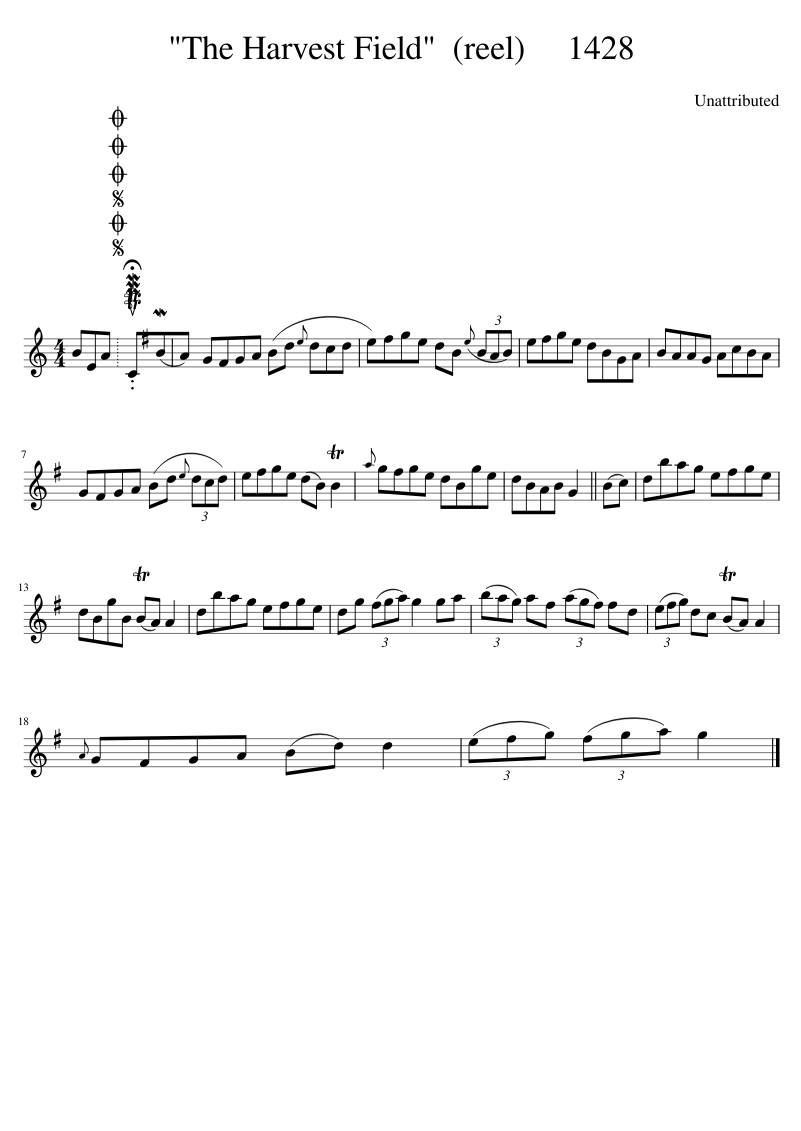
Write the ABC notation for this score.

X:1
L:1/8
M:4/4
I:linebreak $
K:C
V:1 treble
V:1
 BEA |SOSOOO .!fermata!PMTuC(MBA) | G^FGA (Bd{e} dcd | e)^fge dB({e} (3BAB) | e^fge dBGA | %5
 BAAG AcBA |$ G^FGA (Bd{e} (3dcd) | e^fge (dB) TB2 |{a} g^fge dBge | dBAB G2 || %10
 (Bc) | dbag e^fge |$ dBgB (TBA) A2 | dbag e^fge | dg (3(^fga) g2 ga | %15
 (3(bag) a^f (3(agf) fd | (3(e^fg) dc (TBA) A2 |${A} G^FGA (Bd) d2 | (3(e^fg) (3(fga) g2 |] %19
